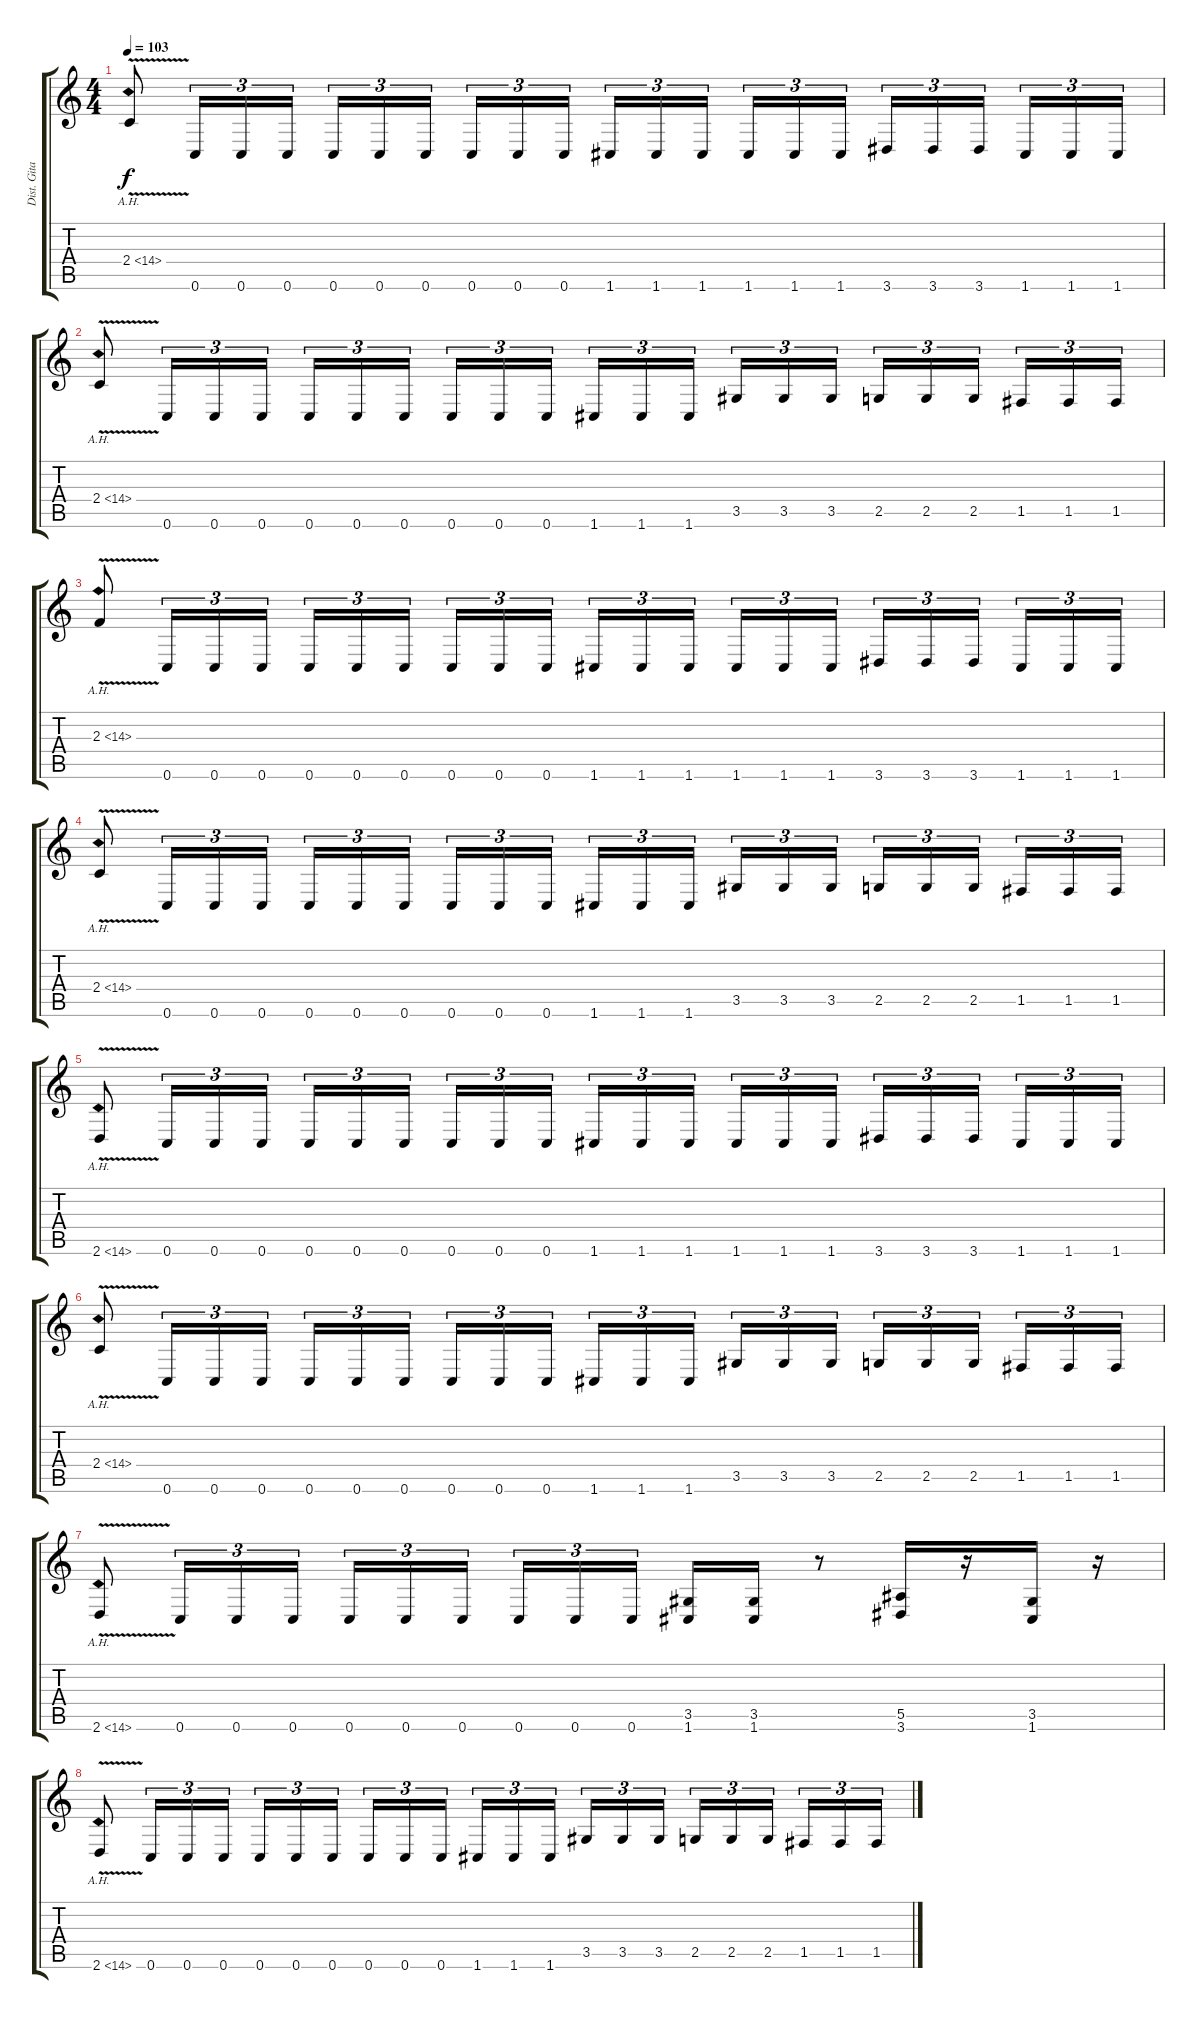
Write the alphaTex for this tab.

\track ("Dist. Gitar 1" "Dist. Gita") {instrument overdrivenguitar}
\staff {score tabs}
\tuning (C4 G3 Eb3 Bb2 F2 C2) {hide}
\ts (4 4)
\tempo 103
\clef g2
\ks c
2.4{ah 12 v}.8{dy f instrument guitarharmonics} 0.6.16{tu (3 2) instrument overdrivenguitar} 0.6.16{tu (3 2)} 0.6.16{tu (3 2)} 0.6.16{tu (3 2)} 0.6.16{tu (3 2)} 0.6.16{tu (3 2)} 0.6.16{tu (3 2)} 0.6.16{tu (3 2)} 0.6.16{tu (3 2)} 1.6.16{tu (3 2)} 1.6.16{tu (3 2)} 1.6.16{tu (3 2)} 1.6.16{tu (3 2)} 1.6.16{tu (3 2)} 1.6.16{tu (3 2)} 3.6.16{tu (3 2)} 3.6.16{tu (3 2)} 3.6.16{tu (3 2)} 1.6.16{tu (3 2)} 1.6.16{tu (3 2)} 1.6.16{tu (3 2)} |
2.4{ah 12 v}.8{instrument guitarharmonics} 0.6.16{tu (3 2) instrument overdrivenguitar} 0.6.16{tu (3 2)} 0.6.16{tu (3 2)} 0.6.16{tu (3 2)} 0.6.16{tu (3 2)} 0.6.16{tu (3 2)} 0.6.16{tu (3 2)} 0.6.16{tu (3 2)} 0.6.16{tu (3 2)} 1.6.16{tu (3 2)} 1.6.16{tu (3 2)} 1.6.16{tu (3 2)} 3.5.16{tu (3 2)} 3.5.16{tu (3 2)} 3.5.16{tu (3 2)} 2.5.16{tu (3 2)} 2.5.16{tu (3 2)} 2.5.16{tu (3 2)} 1.5.16{tu (3 2)} 1.5.16{tu (3 2)} 1.5.16{tu (3 2)} |
2.3{ah 12 v}.8{instrument guitarharmonics} 0.6.16{tu (3 2) instrument overdrivenguitar} 0.6.16{tu (3 2)} 0.6.16{tu (3 2)} 0.6.16{tu (3 2)} 0.6.16{tu (3 2)} 0.6.16{tu (3 2)} 0.6.16{tu (3 2)} 0.6.16{tu (3 2)} 0.6.16{tu (3 2)} 1.6.16{tu (3 2)} 1.6.16{tu (3 2)} 1.6.16{tu (3 2)} 1.6.16{tu (3 2)} 1.6.16{tu (3 2)} 1.6.16{tu (3 2)} 3.6.16{tu (3 2)} 3.6.16{tu (3 2)} 3.6.16{tu (3 2)} 1.6.16{tu (3 2)} 1.6.16{tu (3 2)} 1.6.16{tu (3 2)} |
2.4{ah 12 v}.8{instrument guitarharmonics} 0.6.16{tu (3 2) instrument overdrivenguitar} 0.6.16{tu (3 2)} 0.6.16{tu (3 2)} 0.6.16{tu (3 2)} 0.6.16{tu (3 2)} 0.6.16{tu (3 2)} 0.6.16{tu (3 2)} 0.6.16{tu (3 2)} 0.6.16{tu (3 2)} 1.6.16{tu (3 2)} 1.6.16{tu (3 2)} 1.6.16{tu (3 2)} 3.5.16{tu (3 2)} 3.5.16{tu (3 2)} 3.5.16{tu (3 2)} 2.5.16{tu (3 2)} 2.5.16{tu (3 2)} 2.5.16{tu (3 2)} 1.5.16{tu (3 2)} 1.5.16{tu (3 2)} 1.5.16{tu (3 2)} |
2.6{ah 12 v}.8{instrument guitarharmonics} 0.6.16{tu (3 2) instrument overdrivenguitar} 0.6.16{tu (3 2)} 0.6.16{tu (3 2)} 0.6.16{tu (3 2)} 0.6.16{tu (3 2)} 0.6.16{tu (3 2)} 0.6.16{tu (3 2)} 0.6.16{tu (3 2)} 0.6.16{tu (3 2)} 1.6.16{tu (3 2)} 1.6.16{tu (3 2)} 1.6.16{tu (3 2)} 1.6.16{tu (3 2)} 1.6.16{tu (3 2)} 1.6.16{tu (3 2)} 3.6.16{tu (3 2)} 3.6.16{tu (3 2)} 3.6.16{tu (3 2)} 1.6.16{tu (3 2)} 1.6.16{tu (3 2)} 1.6.16{tu (3 2)} |
2.4{ah 12 v}.8{instrument guitarharmonics} 0.6.16{tu (3 2) instrument overdrivenguitar} 0.6.16{tu (3 2)} 0.6.16{tu (3 2)} 0.6.16{tu (3 2)} 0.6.16{tu (3 2)} 0.6.16{tu (3 2)} 0.6.16{tu (3 2)} 0.6.16{tu (3 2)} 0.6.16{tu (3 2)} 1.6.16{tu (3 2)} 1.6.16{tu (3 2)} 1.6.16{tu (3 2)} 3.5.16{tu (3 2)} 3.5.16{tu (3 2)} 3.5.16{tu (3 2)} 2.5.16{tu (3 2)} 2.5.16{tu (3 2)} 2.5.16{tu (3 2)} 1.5.16{tu (3 2)} 1.5.16{tu (3 2)} 1.5.16{tu (3 2)} |
2.6{ah 12 v}.8{instrument guitarharmonics} 0.6.16{tu (3 2) instrument overdrivenguitar} 0.6.16{tu (3 2)} 0.6.16{tu (3 2)} 0.6.16{tu (3 2)} 0.6.16{tu (3 2)} 0.6.16{tu (3 2)} 0.6.16{tu (3 2)} 0.6.16{tu (3 2)} 0.6.16{tu (3 2)} (3.5 1.6).16 (3.5 1.6).16 r.8 (5.5 3.6).16 r.16 (3.5 1.6).16 r.16 |
\section ("" "")
2.6{ah 12 v}.8{instrument guitarharmonics} 0.6.16{tu (3 2) instrument overdrivenguitar} 0.6.16{tu (3 2)} 0.6.16{tu (3 2)} 0.6.16{tu (3 2)} 0.6.16{tu (3 2)} 0.6.16{tu (3 2)} 0.6.16{tu (3 2)} 0.6.16{tu (3 2)} 0.6.16{tu (3 2)} 1.6.16{tu (3 2)} 1.6.16{tu (3 2)} 1.6.16{tu (3 2)} 3.5.16{tu (3 2)} 3.5.16{tu (3 2)} 3.5.16{tu (3 2)} 2.5.16{tu (3 2)} 2.5.16{tu (3 2)} 2.5.16{tu (3 2)} 1.5.16{tu (3 2)} 1.5.16{tu (3 2)} 1.5.16{tu (3 2)}
